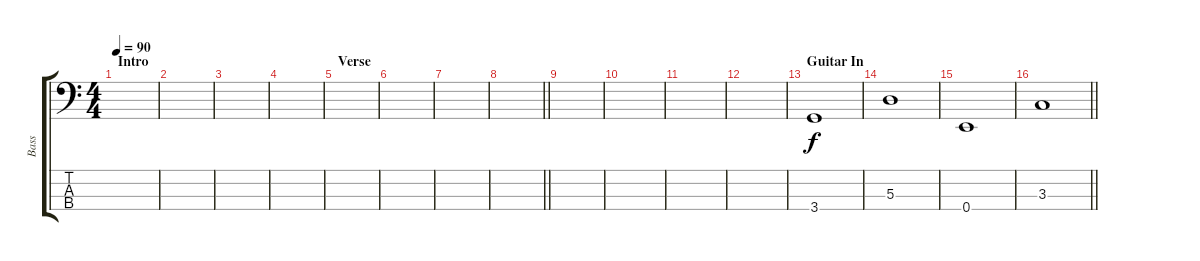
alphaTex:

\track ("Bass" "Bass") {instrument electricbassfinger}
\staff {score tabs}
\tuning (G2 D2 A1 E1) {hide}
\ts (4 4)
\section ("" "Intro")
\tempo 90
\clef f4
\ks c
|
|
|
|
\section ("" "Verse")
|
|
|
\barLineRight lightlight
|
|
|
|
|
\section ("" "Guitar In")
3.4.1 |
5.3.1 |
0.4.1 |
\barLineRight lightlight
3.3.1
